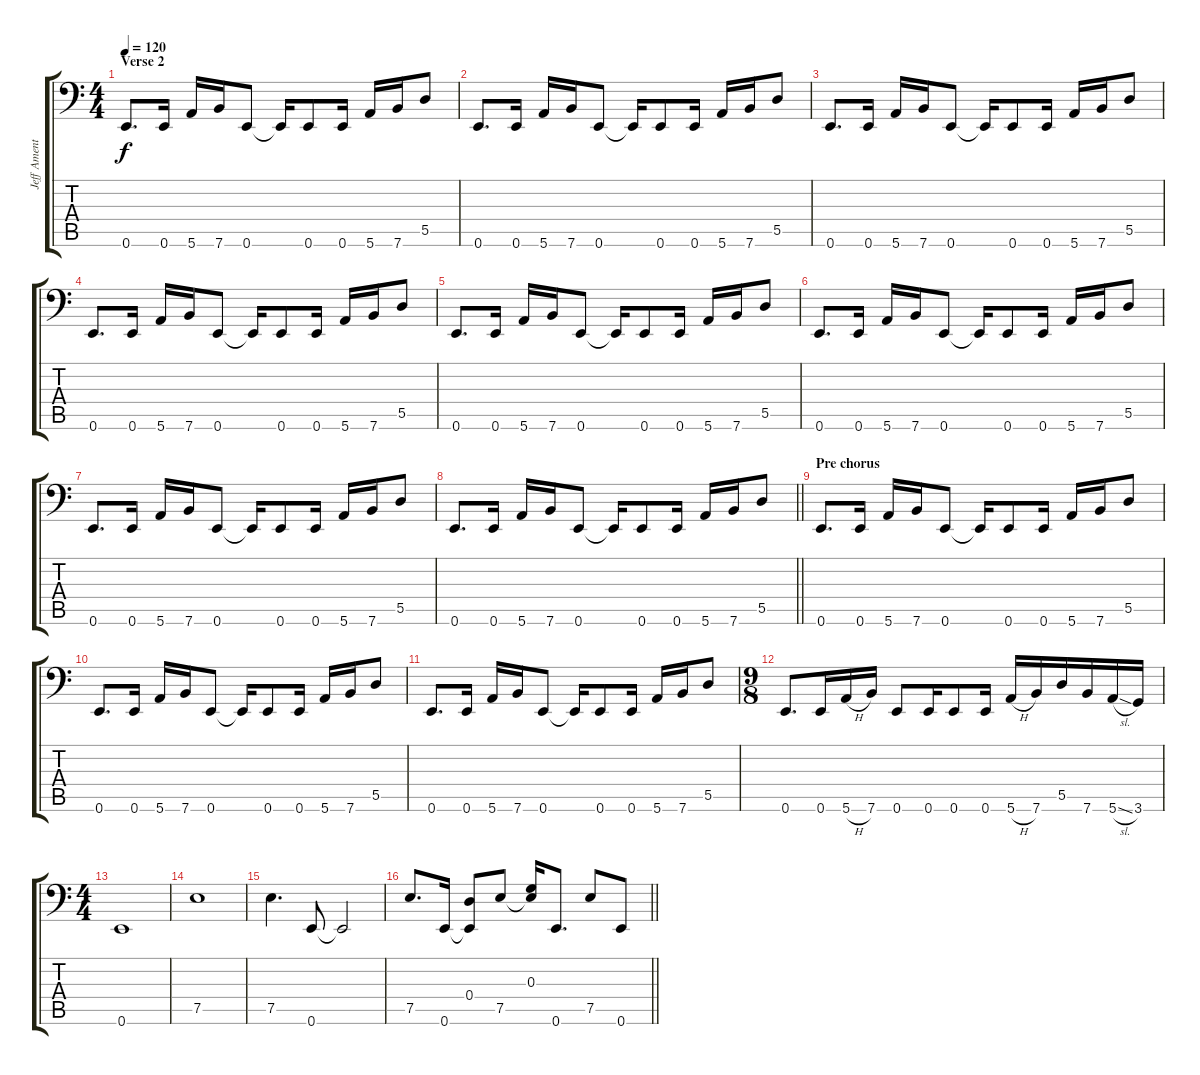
\track ("Jeff Ament" "Jeff Ament") {instrument electricbassfinger}
\staff {score tabs}
\tuning (E3 B2 G2 D2 A1 E1) {hide}
\ts (4 4)
\section ("" "Verse 2")
\tempo 120
\clef f4
\ks c
0.6.8{d dy f} 0.6.16 5.6.16 7.6.16 0.6.8 0.6{t}.16 0.6.8 0.6.16 5.6.16 7.6.16 5.5.8 |
0.6.8{d} 0.6.16 5.6.16 7.6.16 0.6.8 0.6{t}.16 0.6.8 0.6.16 5.6.16 7.6.16 5.5.8 |
0.6.8{d} 0.6.16 5.6.16 7.6.16 0.6.8 0.6{t}.16 0.6.8 0.6.16 5.6.16 7.6.16 5.5.8 |
0.6.8{d} 0.6.16 5.6.16 7.6.16 0.6.8 0.6{t}.16 0.6.8 0.6.16 5.6.16 7.6.16 5.5.8 |
0.6.8{d} 0.6.16 5.6.16 7.6.16 0.6.8 0.6{t}.16 0.6.8 0.6.16 5.6.16 7.6.16 5.5.8 |
0.6.8{d} 0.6.16 5.6.16 7.6.16 0.6.8 0.6{t}.16 0.6.8 0.6.16 5.6.16 7.6.16 5.5.8 |
0.6.8{d} 0.6.16 5.6.16 7.6.16 0.6.8 0.6{t}.16 0.6.8 0.6.16 5.6.16 7.6.16 5.5.8 |
\barLineRight lightlight
0.6.8{d} 0.6.16 5.6.16 7.6.16 0.6.8 0.6{t}.16 0.6.8 0.6.16 5.6.16 7.6.16 5.5.8 |
\section ("" "Pre chorus")
0.6.8{d} 0.6.16 5.6.16 7.6.16 0.6.8 0.6{t}.16 0.6.8 0.6.16 5.6.16 7.6.16 5.5.8 |
0.6.8{d} 0.6.16 5.6.16 7.6.16 0.6.8 0.6{t}.16 0.6.8 0.6.16 5.6.16 7.6.16 5.5.8 |
0.6.8{d} 0.6.16 5.6.16 7.6.16 0.6.8 0.6{t}.16 0.6.8 0.6.16 5.6.16 7.6.16 5.5.8 |
\ts (9 8)
0.6.8{d} 0.6.16 5.6{h}.16 7.6.16 0.6.8 0.6.16 0.6.8 0.6.16 5.6{h}.16 7.6.16 5.5.16 7.6.16 5.6{sl}.16 3.6.16 |
\ts (4 4)
0.6.1 |
7.5.1 |
7.5.4{d} 0.6.8 0.6{t}.2 |
\barLineRight lightlight
7.5.8{d} 0.6.16 (0.4 0.6{t}).8 7.5.8 (0.3 7.5{t}).16 0.6.8{d} 7.5.8 0.6.8
